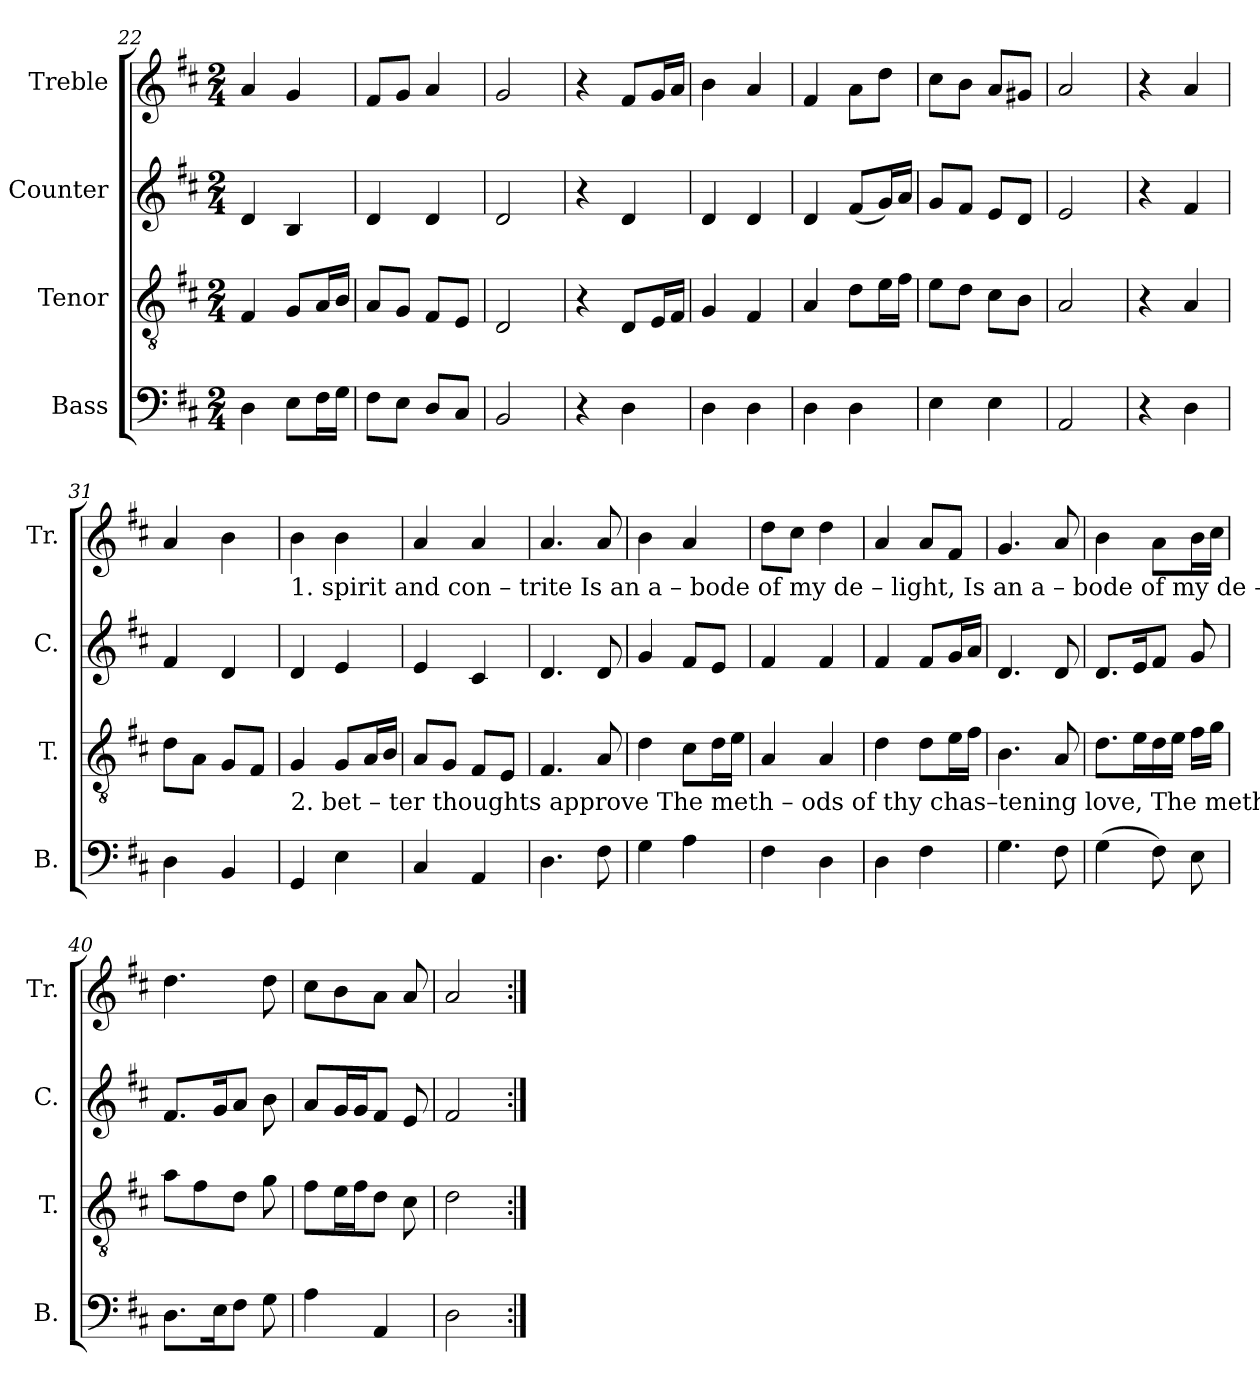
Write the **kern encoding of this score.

**kern	**kern	**kern	**kern
*part4	*part3	*part2	*part1
*staff4	*staff3	*staff2	*staff1
*I"Bass	*I"Tenor	*I"Counter	*I"Treble
*I'B.	*I'T.	*I'C.	*I'Tr.
*clefF4	*clefGv2	*clefG2	*clefG2
*k[f#c#]	*k[f#c#]	*k[f#c#]	*k[f#c#]
*M2/4	*M2/4	*M2/4	*M2/4
=22	=22	=22	=22
4D\	4F#/	4d/	4a/
8E\L	8G/L	4B/	4g/
16F#\L	16A/L	.	.
16G\JJ	16B/JJ	.	.
=23	=23	=23	=23
8F#\L	8A/L	4d/	8f#/L
8E\J	8G/J	.	8g/J
8D/L	8F#/L	4d/	4a/
8C#/J	8E/J	.	.
=24	=24	=24	=24
2BB/	2D/	2d/	2g/
=25	=25	=25	=25
4r	4r	4r	4r
4D\	8D/L	4d/	8f#/L
.	16E/L	.	16g/L
.	16F#/JJ	.	16a/JJ
=26	=26	=26	=26
4D\	4G/	4d/	4b\
4D\	4F#/	4d/	4a/
=27	=27	=27	=27
4D\	4A/	4d/	4f#/
4D\	8d\L	(8f#/L	8a\L
.	16e\L	16g/L)	8dd\J
.	16f#\JJ	16a/JJ	.
=28	=28	=28	=28
4E\	8e\L	8g/L	8cc#\L
.	8d\J	8f#/J	8b\J
4E\	8c#\L	8e/L	8a/L
.	8B\J	8d/J	8g#X/J
=29	=29	=29	=29
2AA/	2A/	2e/	2a/
=30	=30	=30	=30
4r	4r	4r	4r
4D\	4A/	4f#/	4a/
=31	=31	=31	=31
4D\	8d\L	4f#/	4a/
.	8A\J	.	.
4BB/	8G/L	4d/	4b\
.	8F#/J	.	.
!!LO:LB:g=z
=32	=32	=32	=32
!	!	!	!LO:TX:b:t=1. spirit          and    con –  trite   Is     an   a     –     bode  of     my  de    –    light,  Is    an          a       –        bode         of    my               de – light.
!	!LO:TX:b:t=2. bet – ter  thoughts approve   The meth – ods    of    thy  chas–tening love,   The  meth       –      ods  of             thy  chas – tening    love.	!	!
4GG/	4G/	4d/	4b\
4E\	8G/L	4e/	4b\
.	16A/L	.	.
.	16B/JJ	.	.
=33	=33	=33	=33
4C#/	8A/L	4e/	4a/
.	8G/J	.	.
4AA/	8F#/L	4c#/	4a/
.	8E/J	.	.
=34	=34	=34	=34
4.D\	4.F#/	4.d/	4.a/
8F#\	8A/	8d/	8a/
=35	=35	=35	=35
4G\	4d\	4g/	4b\
4A\	8c#\L	8f#/L	4a/
.	16d\L	8e/J	.
.	16e\JJ	.	.
=36	=36	=36	=36
4F#\	4A/	4f#/	8dd\L
.	.	.	8cc#\J
4D\	4A/	4f#/	4dd\
=37	=37	=37	=37
4D\	4d\	4f#/	4a/
4F#\	8d\L	8f#/L	8a/L
.	16e\L	16g/L	8f#/J
.	16f#\JJ	16a/JJ	.
=38	=38	=38	=38
4.G\	4.B\	4.d/	4.g/
8F#\	8A/	8d/	8a/
=39	=39	=39	=39
(4G\	8.d\L	8.d/L	4b\
.	16e\L	16e/K	.
8F#\)	16d\	8f#/J	8a\L
.	16e\JJ	.	.
8E\	16f#\LL	8g/	16b\L
.	16g\JJ	.	16cc#\JJ
=40	=40	=40	=40
8.D\L	8a\L	8.f#/L	4.dd\
.	8f#\	.	.
16E\K	.	16g/K	.
8F#\J	8d\J	8a/J	.
8G\	8g\	8b\	8dd\
=41	=41	=41	=41
4A\	8f#\L	8a/L	8cc#\L
.	16e\L	16g/L	8b\
.	16f#\J	16g/J	.
4AA/	8d\J	8f#/J	8a\J
.	8c#\	8e/	8a/
=42	=42	=42	=42
2D\	2d\	2f#/	2a/
=:|!	=:|!	=:|!	=:|!
*-	*-	*-	*-
